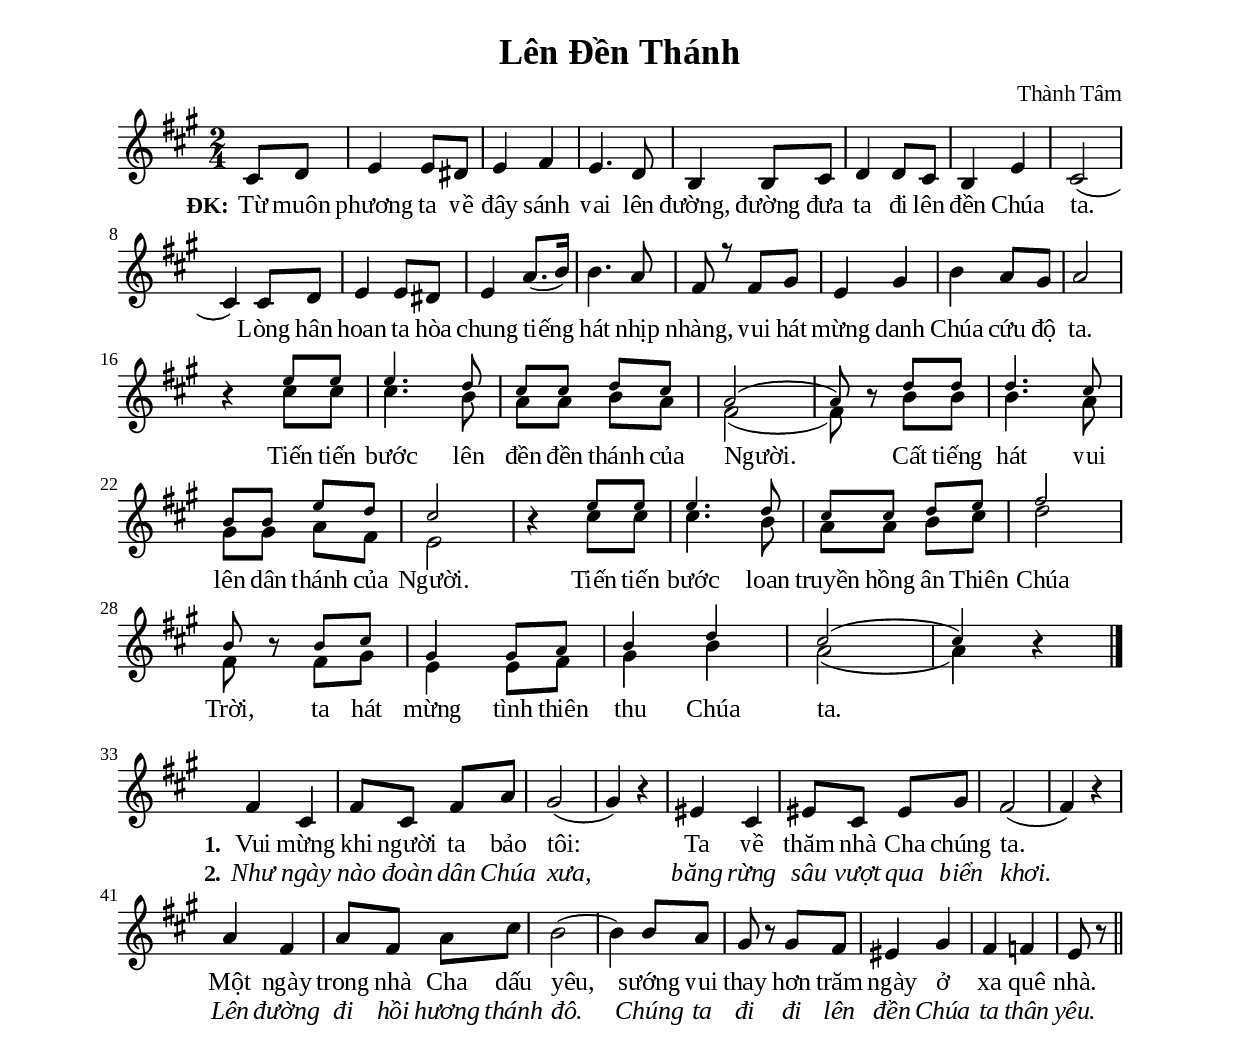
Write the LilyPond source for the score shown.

% Cài đặt chung
\version "2.20.0"
\include "english.ly"

\header {
  title = "Lên Đền Thánh"
  composer = "Thành Tâm"
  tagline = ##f
}

global = {
  \key a \major
  \time 2/4
}

\paper {
  #(set-paper-size "a4")
  top-margin = 15\mm
  bottom-margin = 15\mm
  left-margin = 20\mm
  right-margin = 20\mm
  indent = #0
  #(define fonts
	 (make-pango-font-tree "Liberation Serif"
	 		       "Liberation Serif"
			       "Liberation Serif"
			       (/ 20 20)))
}

printItalic = { \override LyricText.font-shape = #'italic }

% Nhạc điệp khúc
sopChorus = \relative c' {
  \stemNeutral
  \partial 4 cs8 d |
  e4 e8 ds |
  e4 fs |
  e4. d8 |
  b4 b8 cs |
  d4 d8 cs |
  b4 e |
  cs2 _( |
  cs4) cs8 d |
  e4 e8 ds |
  e4 a8. _(b16) |
  b4. a8 |
  fs r fs gs |
  e4 gs |
  b a8 gs |
  a2 | \break
  
  \stemDown
  r4 cs8 cs |
  cs4. b8 |
  a a b a |
  fs2 _( |
  fs8) r b b |
  b4. a8 |
  gs gs a fs |
  e2 |
  r4 cs'8 cs |
  cs4. b8 |
  a a b cs |
  d2 |
  fs,8 r fs gs |
  e4 e8 fs |
  gs4 b |
  a2 _( |
  a4) r \bar "|."
}

bassChorus = \relative c'' {
  \override NoteHead.font-size = #-2
  \skip 1.
  \skip 1.
  \skip 1.
  \skip 1.
  \skip 1.
  \skip 4
  r4 e8 e |
  e4. d8 |
  cs cs d cs |
  a2 ^( |
  a8) r d d |
  d4. cs8 |
  b b e d |
  cs2 |
  r4 e8 e |
  e4. d8 |
  cs cs d e |
  fs2 |
  b,8 r b cs |
  gs4 gs8 a |
  b4 d |
  cs2 ^( |
  cs4) r
}

% Nhạc phiên khúc
verseMusic = \relative c' {
  \set Score.currentBarNumber = #33
  fs4 cs |
  fs8 cs fs a |
  gs2 ( |
  gs4) r |
  es4 cs |
  es8 cs es gs |
  fs2 ( |
  fs4) r |
  a fs |
  a8 fs a cs |
  b2 ( |
  b4) b8 a |
  gs r gs fs |
  es4 gs |
  fs f! |
  e8 r \bar "||"
}

% Lời điệp khúc
choruslyric = \lyricmode {
  \set stanza = #"ĐK:"
  Từ muôn phương ta về đây sánh vai lên đường,
  đường đưa ta đi lên đền Chúa ta.
  Lòng hân hoan ta hòa chung tiếng hát nhịp nhàng,
  vui hát mừng danh Chúa cứu độ ta.
  Tiến tiến bước lên đền đền thánh của Người.
  Cất tiếng hát vui lên dân thánh của Người.
  Tiến tiến bước loan truyền hồng ân Thiên Chúa Trời,
  ta hát mừng tình thiên thu Chúa ta.
}

% Lời phiên khúc
verseOne = \lyricmode {
  \set stanza = #"1."
  Vui mừng khi người ta bảo tôi:
  Ta về thăm nhà Cha chúng ta.
  Một ngày trong nhà Cha dấu yêu,
  sướng vui thay hơn trăm ngày ở xa quê nhà.
}

verseTwo = \lyricmode {
  \set stanza = #"2."
  Như ngày nào đoàn dân Chúa xưa,
  băng rừng sâu vượt qua biển khơi.
  Lên đường đi hồi hương thánh đô.
  Chúng ta đi đi lên đền Chúa ta thân yêu.
}

%%%%%%%%%%%%%%%%%%%%%%%%%%%%%
% 6. Bố trí
%%%%%%%%%%%%%%%%%%%%%%%%%%%%%
\score {
  \new ChoirStaff <<
    \new Staff = chorus  \with {
        \consists "Merge_rests_engraver"
      }
      <<
      \new Voice = "sopranos" {
        \voiceOne \global \sopChorus
      }
      \new Voice = "basses" {
        \voiceTwo \global \stemUp \bassChorus
      }
    >>
    \new Lyrics = basses
    \context Lyrics = basses \lyricsto sopranos \choruslyric
  >>
}

\score {
  \new ChoirStaff <<
    \new Staff = verses <<
      \override Staff.TimeSignature.transparent = ##t
      \new Voice = "verse" {
        \global \stemNeutral \verseMusic
      }
    >>
    \new Lyrics \lyricsto verse \verseOne
    \new Lyrics \with \printItalic \lyricsto verse \verseTwo
  >>
}
